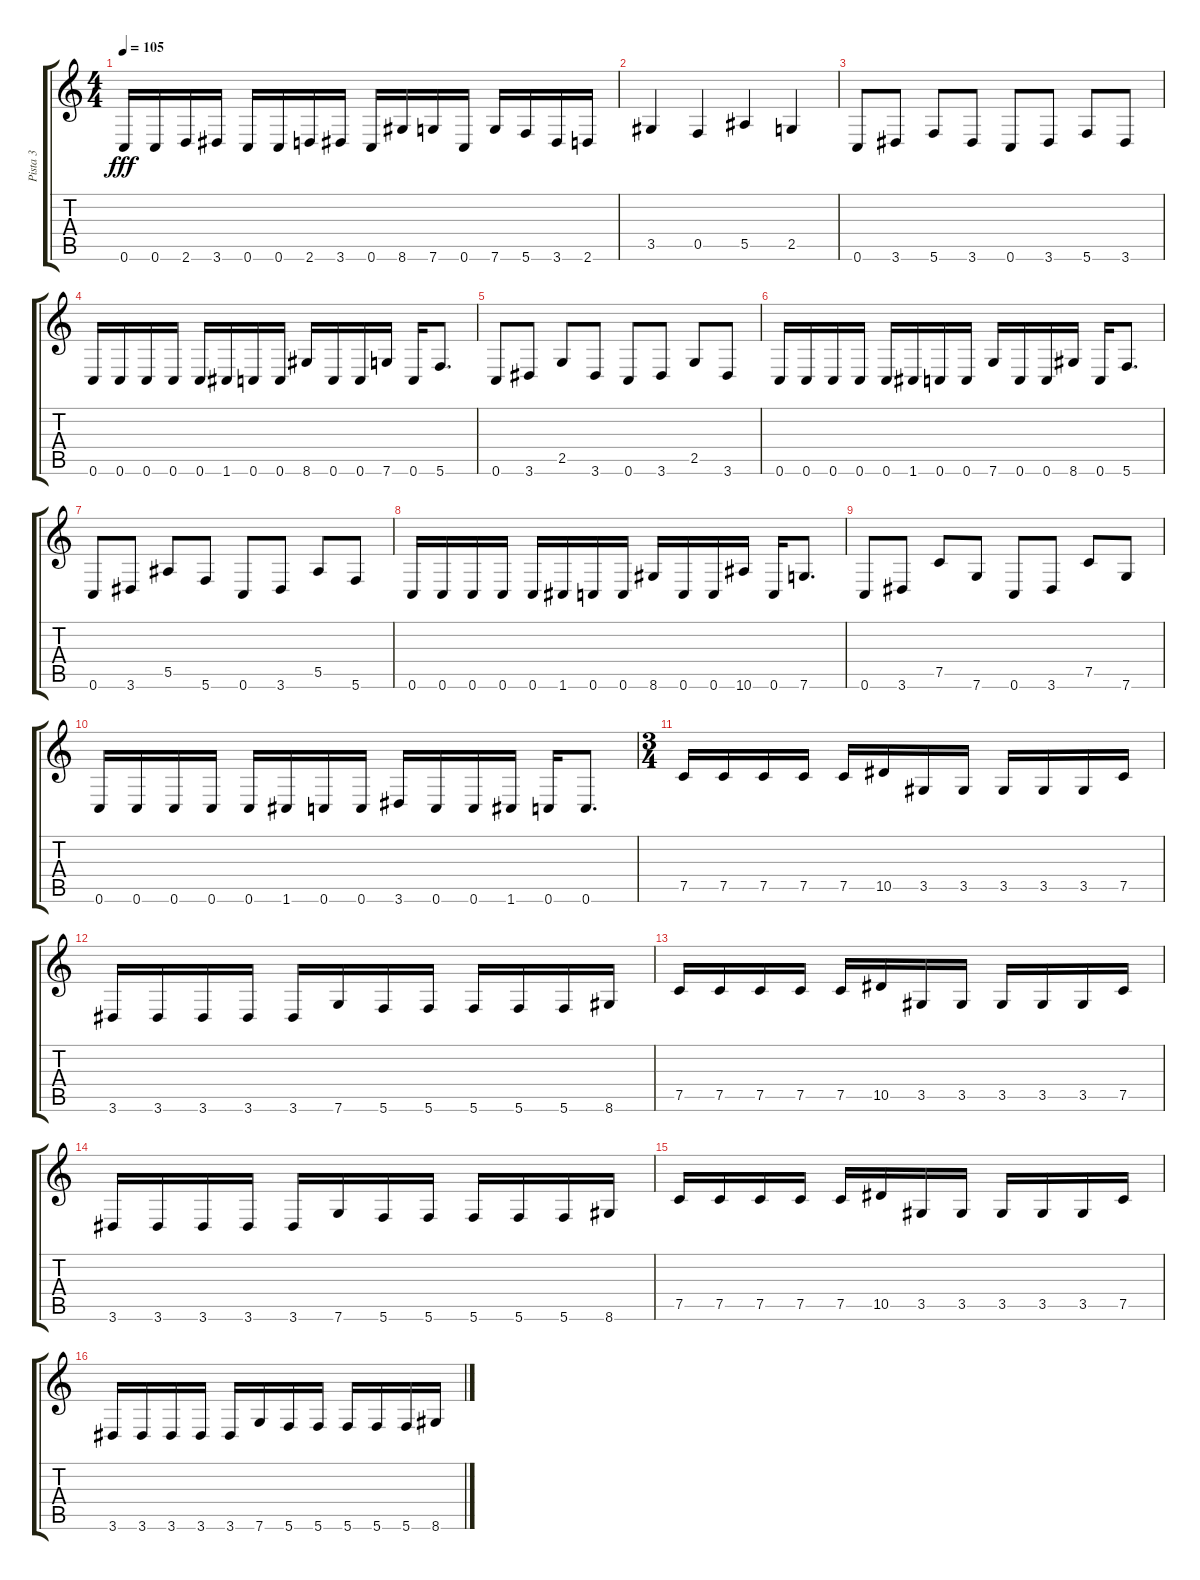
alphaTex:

\track ("Pista 3" "Pista 3") {instrument electricbassfinger}
\staff {score tabs}
\tuning (C4 G3 Eb3 Bb2 F2 C2) {hide}
\ts (4 4)
\tempo 105
\clef g2
\ks c
0.6.16{dy fff} 0.6.16 2.6.16 3.6.16 0.6.16 0.6.16 2.6.16 3.6.16 0.6.16 8.6.16 7.6.16 0.6.16 7.6.16 5.6.16 3.6.16 2.6.16 |
3.5.4 0.5.4 5.5.4 2.5.4 |
0.6.8 3.6.8 5.6.8 3.6.8 0.6.8 3.6.8 5.6.8 3.6.8 |
0.6.16 0.6.16 0.6.16 0.6.16 0.6.16 1.6.16 0.6.16 0.6.16 8.6.16 0.6.16 0.6.16 7.6.16 0.6.16 5.6.8{d} |
0.6.8 3.6.8 2.5.8 3.6.8 0.6.8 3.6.8 2.5.8 3.6.8 |
0.6.16 0.6.16 0.6.16 0.6.16 0.6.16 1.6.16 0.6.16 0.6.16 7.6.16 0.6.16 0.6.16 8.6.16 0.6.16 5.6.8{d} |
0.6.8 3.6.8 5.5.8 5.6.8 0.6.8 3.6.8 5.5.8 5.6.8 |
0.6.16 0.6.16 0.6.16 0.6.16 0.6.16 1.6.16 0.6.16 0.6.16 8.6.16 0.6.16 0.6.16 10.6.16 0.6.16 7.6.8{d} |
0.6.8 3.6.8 7.5.8 7.6.8 0.6.8 3.6.8 7.5.8 7.6.8 |
0.6.16 0.6.16 0.6.16 0.6.16 0.6.16 1.6.16 0.6.16 0.6.16 3.6.16 0.6.16 0.6.16 1.6.16 0.6.16 0.6.8{d} |
\ts (3 4)
7.5.16 7.5.16 7.5.16 7.5.16 7.5.16 10.5.16 3.5.16 3.5.16 3.5.16 3.5.16 3.5.16 7.5.16 |
3.6.16 3.6.16 3.6.16 3.6.16 3.6.16 7.6.16 5.6.16 5.6.16 5.6.16 5.6.16 5.6.16 8.6.16 |
7.5.16 7.5.16 7.5.16 7.5.16 7.5.16 10.5.16 3.5.16 3.5.16 3.5.16 3.5.16 3.5.16 7.5.16 |
3.6.16 3.6.16 3.6.16 3.6.16 3.6.16 7.6.16 5.6.16 5.6.16 5.6.16 5.6.16 5.6.16 8.6.16 |
7.5.16 7.5.16 7.5.16 7.5.16 7.5.16 10.5.16 3.5.16 3.5.16 3.5.16 3.5.16 3.5.16 7.5.16 |
3.6.16 3.6.16 3.6.16 3.6.16 3.6.16 7.6.16 5.6.16 5.6.16 5.6.16 5.6.16 5.6.16 8.6.16
